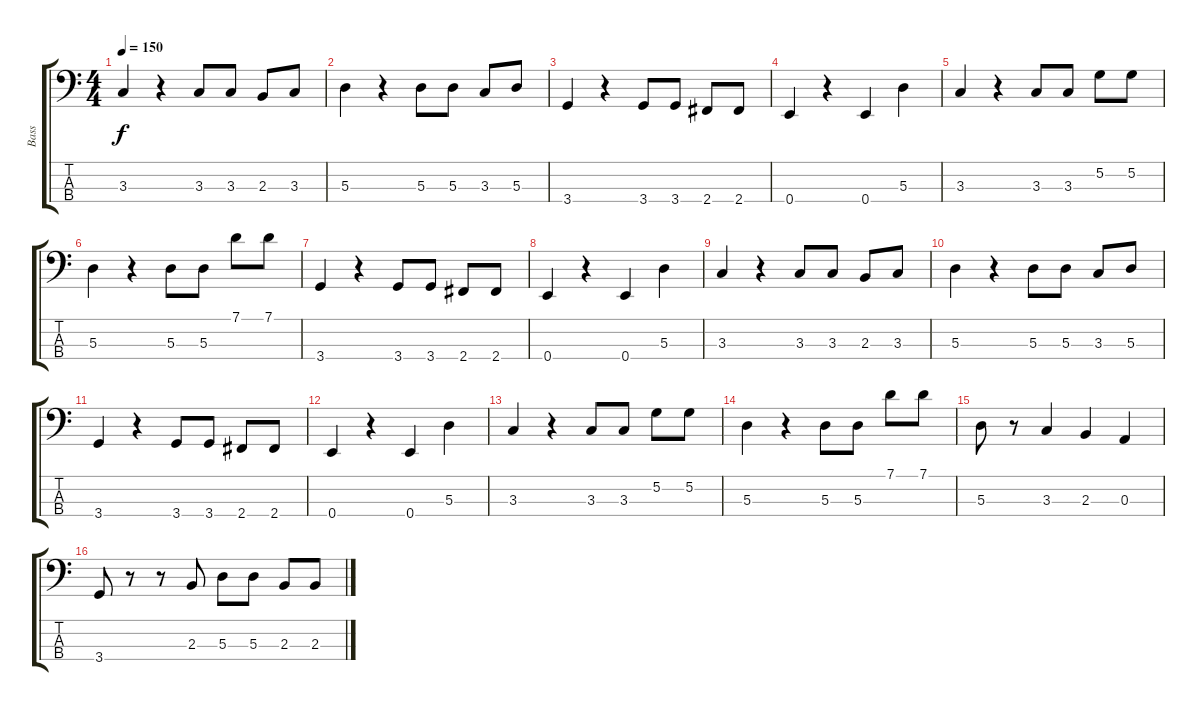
\track ("Bass" "Bass") {instrument electricbassfinger}
\staff {score tabs}
\tuning (G2 D2 A1 E1) {hide}
\ts (4 4)
\tempo 150
\clef f4
\ks c
3.3.4{dy f} r.4 3.3.8 3.3.8 2.3.8 3.3.8 |
5.3.4 r.4 5.3.8 5.3.8 3.3.8 5.3.8 |
3.4.4 r.4 3.4.8 3.4.8 2.4.8 2.4.8 |
0.4.4 r.4 0.4.4 5.3.4 |
3.3.4 r.4 3.3.8 3.3.8 5.2.8 5.2.8 |
5.3.4 r.4 5.3.8 5.3.8 7.1.8 7.1.8 |
3.4.4 r.4 3.4.8 3.4.8 2.4.8 2.4.8 |
0.4.4 r.4 0.4.4 5.3.4 |
3.3.4 r.4 3.3.8 3.3.8 2.3.8 3.3.8 |
5.3.4 r.4 5.3.8 5.3.8 3.3.8 5.3.8 |
3.4.4 r.4 3.4.8 3.4.8 2.4.8 2.4.8 |
0.4.4 r.4 0.4.4 5.3.4 |
3.3.4 r.4 3.3.8 3.3.8 5.2.8 5.2.8 |
5.3.4 r.4 5.3.8 5.3.8 7.1.8 7.1.8 |
5.3.8 r.8 3.3.4 2.3.4 0.3.4 |
3.4.8 r.8 r.8 2.3.8 5.3.8 5.3.8 2.3.8 2.3.8
